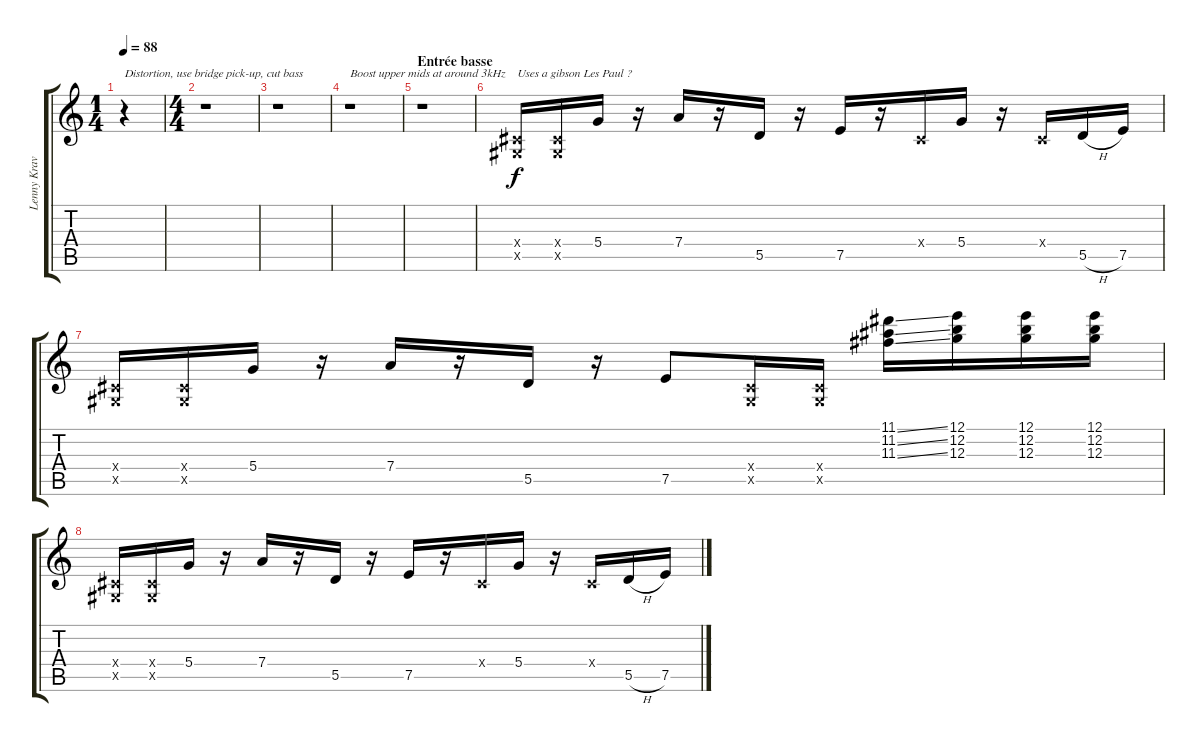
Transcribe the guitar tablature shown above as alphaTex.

\track ("Lenny Kravitz" "Lenny Krav") {instrument overdrivenguitar}
\staff {score tabs}
\tuning (E4 B3 G3 D3 A2 E2) {hide}
\ts (1 4)
\tempo 88
\clef g2
\ks c
r.4{txt "Distortion, use bridge pick-up, cut bass" dy f instrument overdrivenguitar} |
\ts (4 4)
r.1 |
r.1 |
r.1{txt "Boost upper mids at around 3kHz"} |
\section ("" "Entrée basse")
r.1 |
(-1.4{x} -1.5{x}).16{txt "Uses a gibson Les Paul ?"} (-1.4{x} -1.5{x}).16 5.4.16 r.16 7.4.16 r.16 5.5.16 r.16 7.5.16 r.16 -1.4{x}.16 5.4.16 r.16 -1.4{x}.16 5.5{h}.16 7.5.16 |
(-1.4{x} -1.5{x}).16 (-1.4{x} -1.5{x}).16 5.4.16 r.16 7.4.16 r.16 5.5.16 r.16 7.5.8 (-1.4{x} -1.5{x}).16 (-1.4{x} -1.5{x}).16 (11.1{ss} 11.2{ss} 11.3{ss}).16 (12.1 12.2 12.3).16 (12.1 12.2 12.3).16 (12.1 12.2 12.3).16 |
(-1.4{x} -1.5{x}).16 (-1.4{x} -1.5{x}).16 5.4.16 r.16 7.4.16 r.16 5.5.16 r.16 7.5.16 r.16 -1.4{x}.16 5.4.16 r.16 -1.4{x}.16 5.5{h}.16 7.5.16
